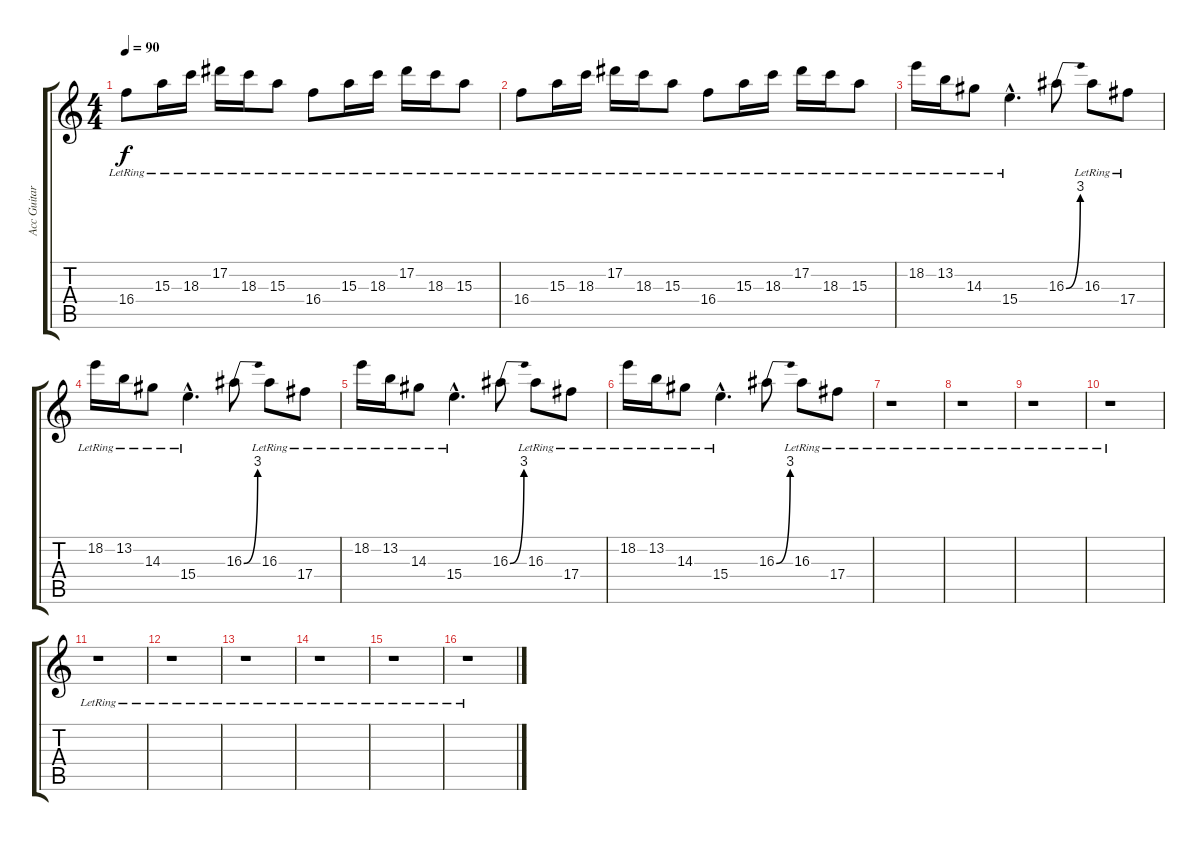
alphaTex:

\track ("Acc Guitar 1" "Acc Guitar") {instrument acousticguitarsteel}
\staff {score tabs}
\tuning (Eb4 Bb3 Gb3 Db3 Ab2 Eb2) {hide}
\ts (4 4)
\tempo 90
\clef g2
\ks c
16.4{lr}.8{dy f} 15.3{lr}.16 18.3{lr}.16 17.2{lr}.16 18.3{lr}.16 15.3{lr}.8 16.4{lr}.8 15.3{lr}.16 18.3{lr}.16 17.2{lr}.16 18.3{lr}.16 15.3{lr}.8 |
16.4{lr}.8 15.3{lr}.16 18.3{lr}.16 17.2{lr}.16 18.3{lr}.16 15.3{lr}.8 16.4{lr}.8 15.3{lr}.16 18.3{lr}.16 17.2{lr}.16 18.3{lr}.16 15.3{lr}.8 |
18.2{lr}.16 13.2{lr}.16 14.3{lr}.8 15.4{hac lr}.4{d} 16.3{be (bend 0 0 60 12)}.8 16.3{lr}.8 17.4{lr}.8 |
18.2{lr}.16 13.2{lr}.16 14.3{lr}.8 15.4{hac lr}.4{d} 16.3{be (bend 0 0 60 12)}.8 16.3{lr}.8 17.4{lr}.8 |
18.2{lr}.16 13.2{lr}.16 14.3{lr}.8 15.4{hac lr}.4{d} 16.3{be (bend 0 0 60 12)}.8 16.3{lr}.8 17.4{lr}.8 |
18.2{lr}.16 13.2{lr}.16 14.3{lr}.8 15.4{hac lr}.4{d} 16.3{be (bend 0 0 60 12)}.8 16.3{lr}.8 17.4{lr}.8 |
r.1 |
r.1 |
r.1 |
r.1 |
r.1 |
r.1 |
r.1 |
r.1 |
r.1 |
r.1
